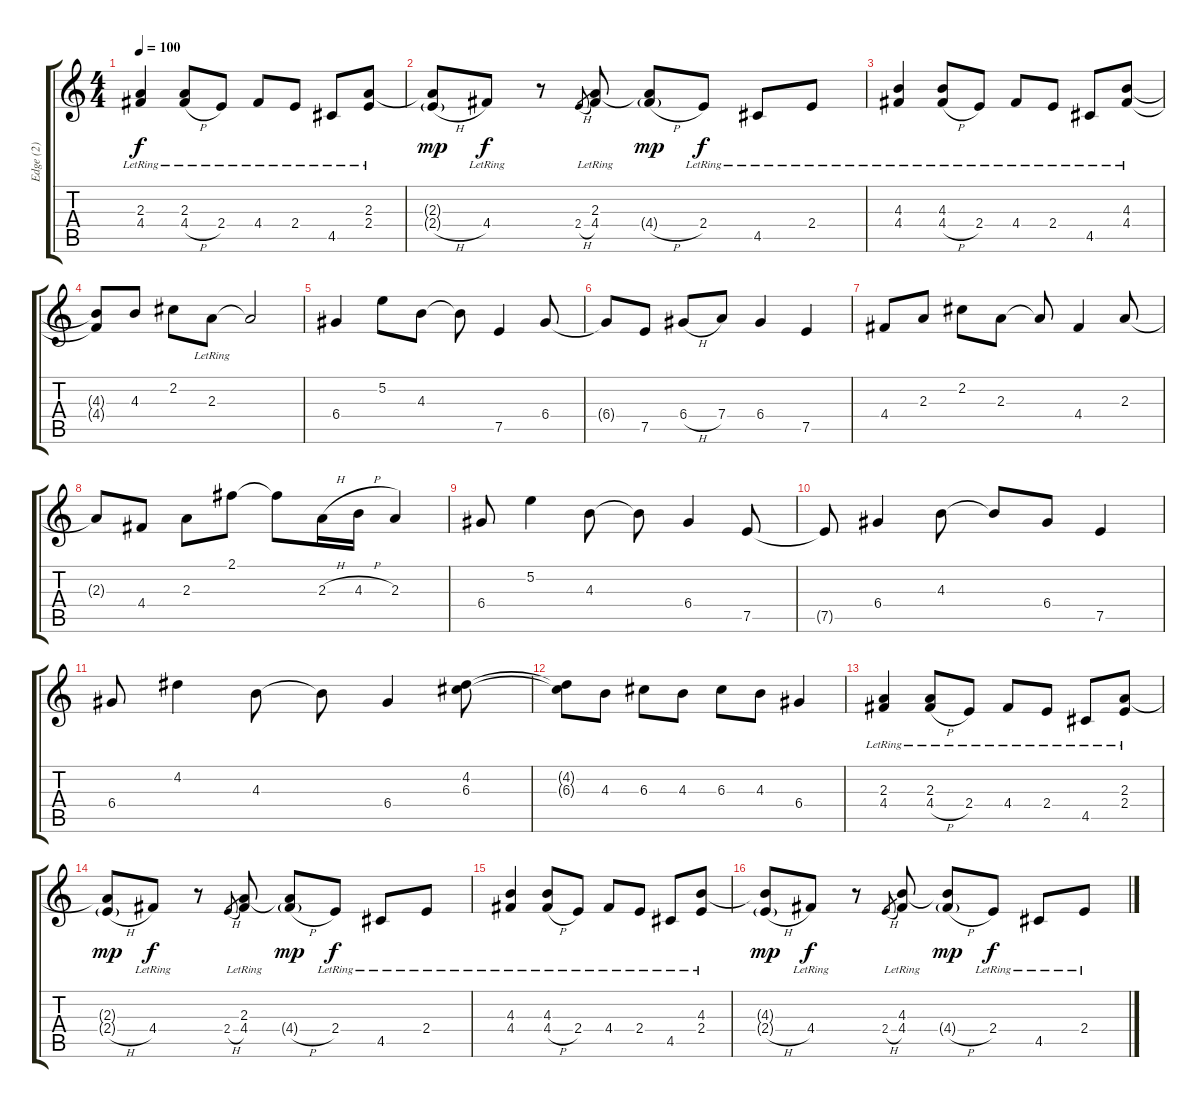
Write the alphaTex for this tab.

\track ("Edge (2)" "Edge (2)") {instrument electricguitarjazz}
\staff {score tabs}
\tuning (E4 B3 G3 D3 A2 E2) {hide}
\ts (4 4)
\tempo 100
\clef g2
\ks c
(2.3{lr} 4.4{lr}).4{dy f} (2.3{lr} 4.4{h}).8 2.4{lr}.8 4.4{lr}.8 2.4{lr}.8 4.5{lr}.8 (2.3{lr} 2.4{lr}).8 |
(2.3{t} 2.4{h g}).8{dy mp} 4.4{lr}.8{dy f} r.8 2.4{h}.8{gr} (2.3{lr} 4.4{lr}).8 (2.3{t} 4.4{h g}).8{dy mp} 2.4{lr}.8{dy f} 4.5{lr}.8 2.4{lr}.8 |
(4.3{lr} 4.4{lr}).4 (4.3{lr} 4.4{h}).8 2.4{lr}.8 4.4{lr}.8 2.4{lr}.8 4.5{lr}.8 (4.3{lr} 4.4{lr}).8 |
(4.3{t} 4.4{t}).8 4.3.8 2.2.8 2.3{lr}.8 2.3{t}.2 |
6.4.4 5.2.8 4.3.8 4.3{t}.8 7.5.4 6.4.8 |
6.4{t}.8 7.5.8 6.4{h}.8 7.4.8 6.4.4 7.5.4 |
4.4.8 2.3.8 2.2.8 2.3.8 2.3{t}.8 4.4.4 2.3.8 |
2.3{t}.8 4.4.8 2.3.8 2.1.8 2.1{t}.8 2.3{h}.16 4.3{h}.16 2.3.4 |
6.4.8 5.2.4 4.3.8 4.3{t}.8 6.4.4 7.5.8 |
7.5{t}.8 6.4.4 4.3.8 4.3{t}.8 6.4.8 7.5.4 |
6.4.8 4.2.4 4.3.8 4.3{t}.8 6.4.4 (4.2 6.3).8 |
(4.2{t} 6.3{t}).8 4.3.8 6.3.8 4.3.8 6.3.8 4.3.8 6.4.4 |
(2.3{lr} 4.4{lr}).4 (2.3{lr} 4.4{h}).8 2.4{lr}.8 4.4{lr}.8 2.4{lr}.8 4.5{lr}.8 (2.3{lr} 2.4{lr}).8 |
(2.3{t} 2.4{h g}).8{dy mp} 4.4{lr}.8{dy f} r.8 2.4{h}.8{gr} (2.3{lr} 4.4{lr}).8 (2.3{t} 4.4{h g}).8{dy mp} 2.4{lr}.8{dy f} 4.5{lr}.8 2.4{lr}.8 |
(4.3{lr} 4.4{lr}).4 (4.3{lr} 4.4{h}).8 2.4{lr}.8 4.4{lr}.8 2.4{lr}.8 4.5{lr}.8 (4.3{lr} 2.4{lr}).8 |
(4.3{t} 2.4{h g}).8{dy mp} 4.4{lr}.8{dy f} r.8 2.4{h}.8{gr} (4.3{lr} 4.4{lr}).8 (4.3{t} 4.4{h g}).8{dy mp} 2.4{lr}.8{dy f} 4.5{lr}.8 2.4{lr}.8
